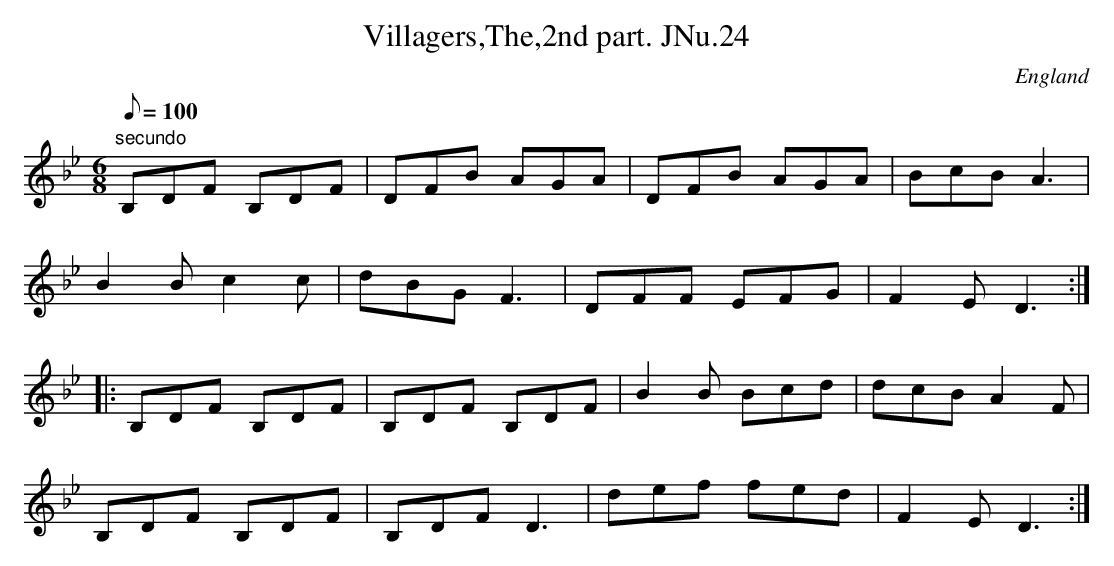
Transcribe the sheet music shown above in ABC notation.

X:1
T:Villagers,The,2nd part. JNu.24
M:6/8
Q:100
O:England
K:Bb
"secundo"B,DF B,DF|DFB AGA|DFB AGA|BcBA3|!
B2Bc2c|dBGF3|DFF EFG|F2ED3::!
B,DF B,DF|B,DF B,DF|B2B Bcd|dcBA2F|!
B,DF B,DF|B,DF D3|def fed|F2ED3:|]
